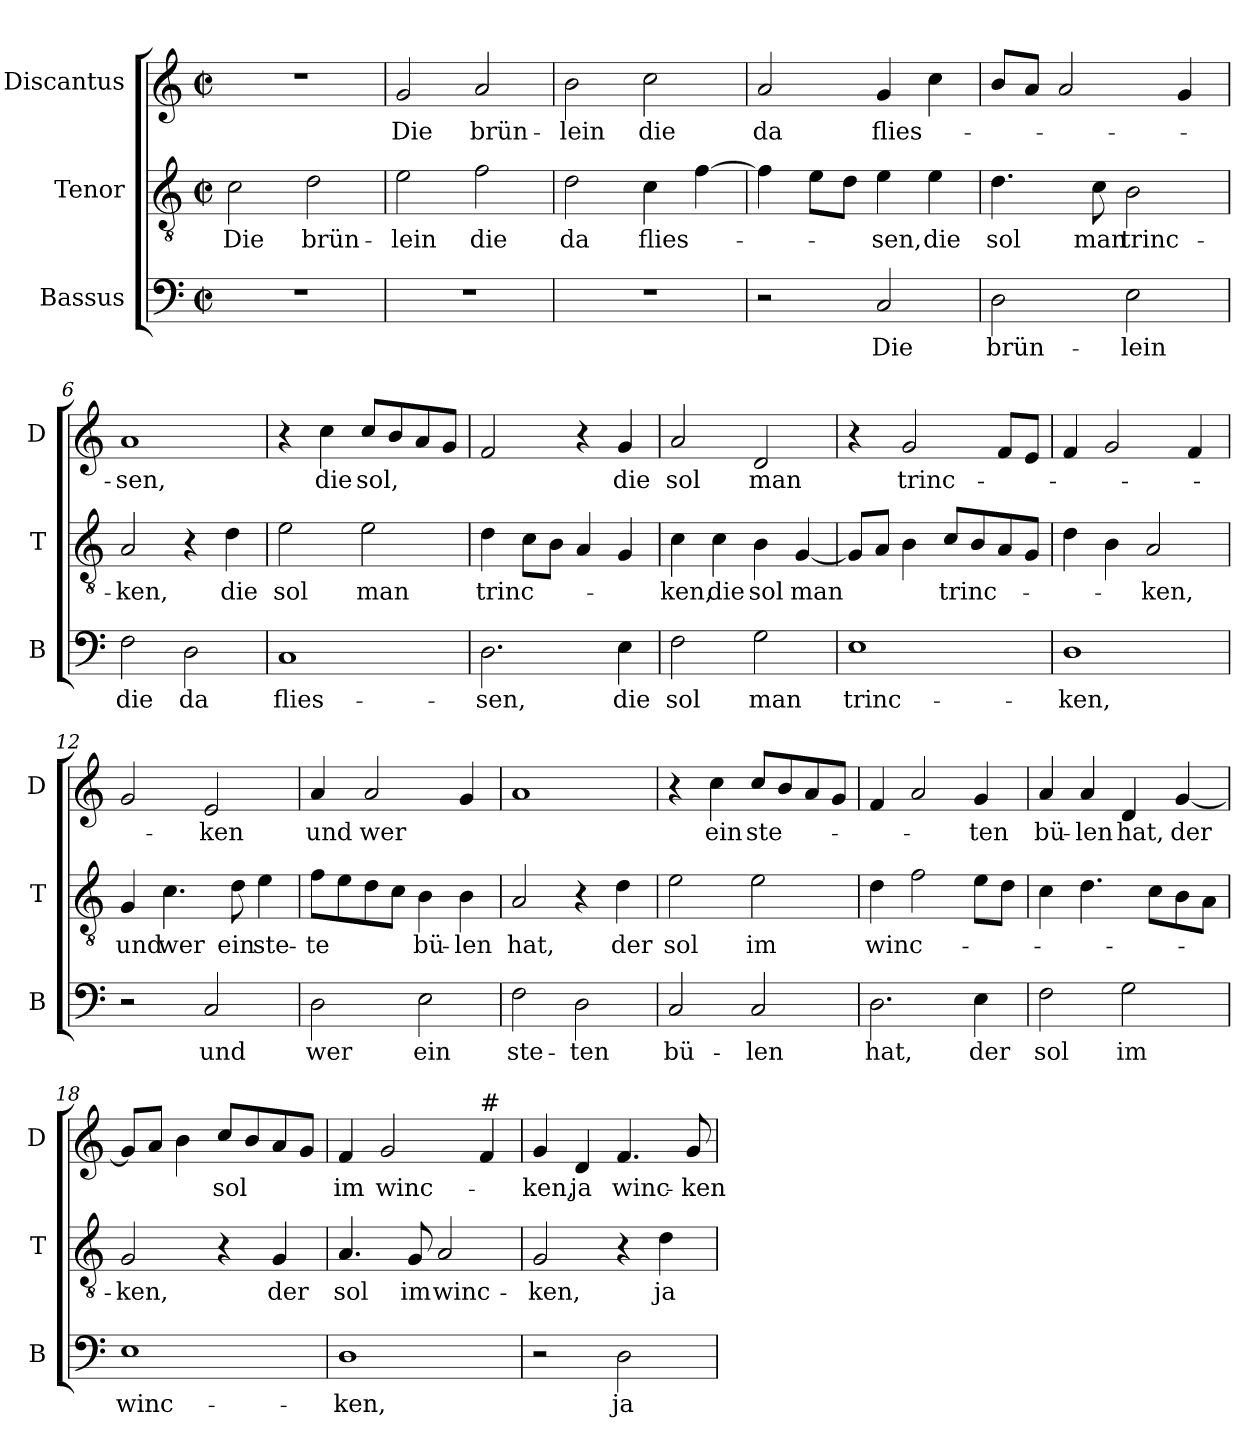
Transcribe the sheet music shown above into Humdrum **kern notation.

**kern	**text	**kern	**text	**kern	**text
*part3	*part3	*part2	*part2	*part1	*part1
*staff3	*staff3	*staff2	*staff2	*staff1	*staff1
*I"Bassus	*	*I"Tenor	*	*I"Discantus	*
*I'B	*	*I'T	*	*I'D	*
*clefF4	*	*clefGv2	*	*clefG2	*
*k[]	*	*k[]	*	*k[]	*
*C:	*	*C:	*	*C:	*
*M2/2	*	*M2/2	*	*M2/2	*
*met(c|)	*	*met(c|)	*	*met(c|)	*
=1	=1	=1	=1	=1	=1
!	!	!	!LO:LY:b	!	!
1r	.	2c\	Die	1r	.
!	!	!	!LO:LY:b	!	!
.	.	2d\	brün-	.	.
=2	=2	=2	=2	=2	=2
!	!	!	!LO:LY:b	!	!LO:LY:b
1r	.	2e\	-lein	2g/	Die
!	!	!	!LO:LY:b	!	!LO:LY:b
.	.	2f\	die	2a/	brün-
=3	=3	=3	=3	=3	=3
!	!	!	!LO:LY:b	!	!LO:LY:b
1r	.	2d\	da	2b\	-lein
!	!	!	!LO:LY:b	!	!LO:LY:b
.	.	4c\	flies-	2cc\	die
.	.	[4f\	.	.	.
=4	=4	=4	=4	=4	=4
!	!	!	!	!	!LO:LY:b
2r	.	4f\]	.	2a/	da
.	.	8e\L	.	.	.
.	.	8d\J	.	.	.
!	!LO:LY:b	!	!LO:LY:b	!	!LO:LY:b
2C/	Die	4e\	-sen,	4g/	flies-
!	!	!	!LO:LY:b	!	!
.	.	4e\	die	4cc\	.
!!LO:LB:g=z
=5	=5	=5	=5	=5	=5
!	!LO:LY:b	!	!LO:LY:b	!	!
2D\	brün-	4.d\	sol	8b/L	.
.	.	.	.	8a/J	.
.	.	.	.	2a/	.
!	!	!	!LO:LY:b	!	!
.	.	8c\	man	.	.
!	!LO:LY:b	!	!LO:LY:b	!	!
2E\	-lein	2B\	trinc-	.	.
.	.	.	.	4g/	.
=6	=6	=6	=6	=6	=6
!	!LO:LY:b	!	!LO:LY:b	!	!LO:LY:b
2F\	die	2A/	-ken,	1a	-sen,
!	!LO:LY:b	!	!	!	!
2D\	da	4r	.	.	.
!	!	!	!LO:LY:b	!	!
.	.	4d\	die	.	.
=7	=7	=7	=7	=7	=7
!	!LO:LY:b	!	!LO:LY:b	!	!
1C	flies-	2e\	sol	4r	.
!	!	!	!	!	!LO:LY:b
.	.	.	.	4cc\	die
!	!	!	!LO:LY:b	!	!LO:LY:b
.	.	2e\	man	8cc/L	sol,
.	.	.	.	8b/	.
.	.	.	.	8a/	.
.	.	.	.	8g/J	.
=8	=8	=8	=8	=8	=8
!	!LO:LY:b	!	!LO:LY:b	!	!
2.D\	-sen,	4d\	trinc-	2f/	.
.	.	8c\L	.	.	.
.	.	8B\J	.	.	.
.	.	4A/	.	4r	.
!	!LO:LY:b	!	!	!	!LO:LY:b
4E\	die	4G/	.	4g/	die
=9	=9	=9	=9	=9	=9
!	!LO:LY:b	!	!LO:LY:b	!	!LO:LY:b
2F\	sol	4c\	-ken,	2a/	sol
!	!	!	!LO:LY:b	!	!
.	.	4c\	die	.	.
!	!LO:LY:b	!	!LO:LY:b	!	!LO:LY:b
2G\	man	4B\	sol	2d/	man
!	!	!	!LO:LY:b	!	!
.	.	[4G/	man	.	.
!!LO:PB:g=z
=10	=10	=10	=10	=10	=10
!	!LO:LY:b	!	!	!	!
1E	trinc-	8G/L]	.	4r	.
.	.	8A/J	.	.	.
!	!	!	!	!	!LO:LY:b
.	.	4B\	.	2g/	trinc-
!	!	!	!LO:LY:b	!	!
.	.	8c/L	trinc-	.	.
.	.	8B/	.	.	.
.	.	8A/	.	8f/L	.
.	.	8G/J	.	8e/J	.
=11	=11	=11	=11	=11	=11
!	!LO:LY:b	!	!	!	!
1D	-ken,	4d\	.	4f/	.
.	.	4B\	.	2g/	.
!	!	!	!LO:LY:b	!	!
.	.	2A/	-ken,	.	.
.	.	.	.	4f/	.
=12	=12	=12	=12	=12	=12
!	!	!	!LO:LY:b	!	!
2r	.	4G/	und	2g/	.
!	!	!	!LO:LY:b	!	!
.	.	4.c\	wer	.	.
!	!LO:LY:b	!	!	!	!LO:LY:b
2C/	und	.	.	2e/	-ken
!	!	!	!LO:LY:b	!	!
.	.	8d\	ein	.	.
!	!	!	!LO:LY:b	!	!
.	.	4e\	ste-	.	.
=13	=13	=13	=13	=13	=13
!	!LO:LY:b	!	!LO:LY:b	!	!LO:LY:b
2D\	wer	8f\L	-te	4a/	und
.	.	8e\	.	.	.
!	!	!	!	!	!LO:LY:b
.	.	8d\	.	2a/	wer
.	.	8c\J	.	.	.
!	!LO:LY:b	!	!LO:LY:b	!	!
2E\	ein	4B\	bü-	.	.
!	!	!	!LO:LY:b	!	!
.	.	4B\	-len	4g/	.
=14	=14	=14	=14	=14	=14
!	!LO:LY:b	!	!LO:LY:b	!	!
2F\	ste-	2A/	hat,	1a	.
!	!LO:LY:b	!	!	!	!
2D\	-ten	4r	.	.	.
!	!	!	!LO:LY:b	!	!
.	.	4d\	der	.	.
!!LO:LB:g=z
=15	=15	=15	=15	=15	=15
!	!LO:LY:b	!	!LO:LY:b	!	!
2C/	bü-	2e\	sol	4r	.
!	!	!	!	!	!LO:LY:b
.	.	.	.	4cc\	ein
!	!LO:LY:b	!	!LO:LY:b	!	!LO:LY:b
2C/	-len	2e\	im	8cc/L	ste-
.	.	.	.	8b/	.
.	.	.	.	8a/	.
.	.	.	.	8g/J	.
=16	=16	=16	=16	=16	=16
!	!LO:LY:b	!	!LO:LY:b	!	!
2.D\	hat,	4d\	winc-	4f/	.
.	.	2f\	.	2a/	.
!	!LO:LY:b	!	!	!	!LO:LY:b
4E\	der	8e\L	.	4g/	-ten
.	.	8d\J	.	.	.
=17	=17	=17	=17	=17	=17
!	!LO:LY:b	!	!	!	!LO:LY:b
2F\	sol	4c\	.	4a/	bü-
!	!	!	!	!	!LO:LY:b
.	.	4.d\	.	4a/	-len
!	!LO:LY:b	!	!	!	!LO:LY:b
2G\	im	.	.	4d/	hat,
.	.	8c\L	.	.	.
!	!	!	!	!	!LO:LY:b
.	.	8B\	.	[4g/	der
.	.	8A\J	.	.	.
=18	=18	=18	=18	=18	=18
!	!LO:LY:b	!	!LO:LY:b	!	!
1E	winc-	2G/	-ken,	8g/L]	.
.	.	.	.	8a/J	.
.	.	.	.	4b\	.
!	!	!	!	!	!LO:LY:b
.	.	4r	.	8cc/L	sol
.	.	.	.	8b/	.
!	!	!	!LO:LY:b	!	!
.	.	4G/	der	8a/	.
.	.	.	.	8g/J	.
=19	=19	=19	=19	=19	=19
!	!LO:LY:b	!	!LO:LY:b	!	!LO:LY:b
1D	-ken,	4.A/	sol	4f/	im
!	!	!	!	!	!LO:LY:b
.	.	.	.	2g/	winc-
!	!	!	!LO:LY:b	!	!
.	.	8G/	im	.	.
!	!	!	!LO:LY:b	!	!
.	.	2A/	winc-	.	.
!	!	!	!	!LO:TX:a:t=#	!
.	.	.	.	4f/	.
!!LO:LB:g=z
=20	=20	=20	=20	=20	=20
!	!	!	!LO:LY:b	!	!LO:LY:b
2r	.	2G/	-ken,	4g/	-ken,
!	!	!	!	!	!LO:LY:b
.	.	.	.	4d/	ja
!	!LO:LY:b	!	!	!	!LO:LY:b
2D\	ja	4r	.	4.f/	winc-
!	!	!	!LO:LY:b	!	!
.	.	4d\	ja	.	.
!	!	!	!	!	!LO:LY:b
.	.	.	.	8g/	-ken
=	=	=	=	=	=
*-	*-	*-	*-	*-	*-
